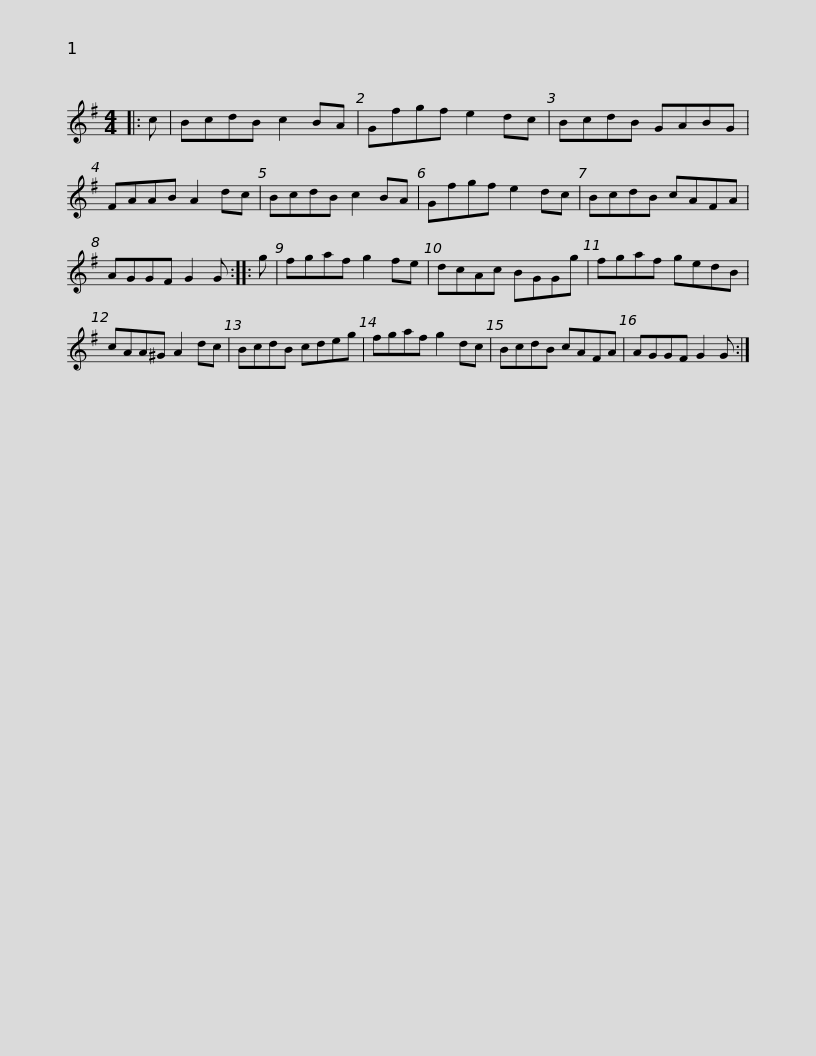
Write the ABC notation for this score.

X:1
L:1/8
M:4/4
I:linebreak $
K:G
V:1 treble
V:1
|: c | BcdB c2 BA | Gfgf e2 dc | BcdB GABG | FAAB A2 dc | %5
 BcdB c2 BA |$ Gfgf e2 dc | BcdB cAFA | AGGF G2 G :: g | %10
 fgaf g2 fe | dcAc BGGg |$ fgaf gedB | cAA^G A2 dc | BcdB cdeg | %15
 fgaf g2 dc | BcdB cAFA | AGGF G2 G :| %18
